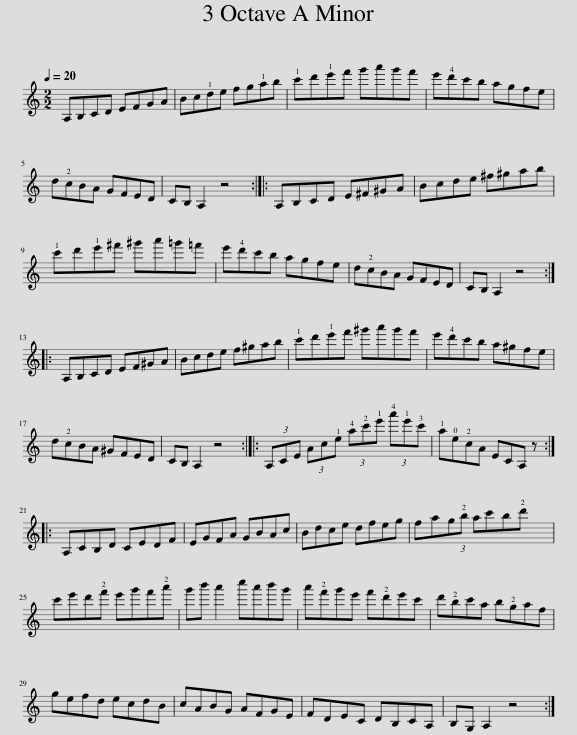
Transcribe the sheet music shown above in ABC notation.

X:1
L:1/8
Q:1/4=20
M:2/2
I:linebreak $
K:C
V:1 treble
V:1
 A,B,CD EFGA | Bc!1!de fg!1!ab | !1!c'd'!1!e'f' g'a'g'f' | e'!4!d'c'b agfe |$ d!2!cBA GFED | %5
 CB, A,2 z4 :: A,B,CD E^F^GA | Bcde ^f^gab |$ !1!c'd'!1!e'^f' ^g'a'=g'=f' | e'!4!d'c'b agfe | %10
 d!2!cBA GFED | CB, A,2 z4 ::$ A,B,CD EF^GA | Bcde f^gab | !1!c'd'!1!e'f' ^g'a'g'f' | %15
 e'!4!d'c'b a^gfe |$ d!2!cBA ^GFED | CB, A,2 z4 :: (3A,CE (3Ac!1!e (3!4!a!2!c'!1!e' (3!4!a'!1!e'!3!c' | !1!a!0!e!2!cA ECA, z ::$ %20
 A,CB,D CEDF | EGFA GBAc | Bdce dfeg | fa(3g!2!b ac'b!2!d' x |$ c'e'd'!2!f' e'g'f'!2!a' | %25
 g'b' a'2 c''a'b'g' | a'!2!f'g'e' f'!2!d'e'c' | d'!2!bc'a b!2!gaf |$ gefd ecdB | cABG AFGE | %30
 FDEC DB,CA, | B,G, A,2 z4 :| %32
